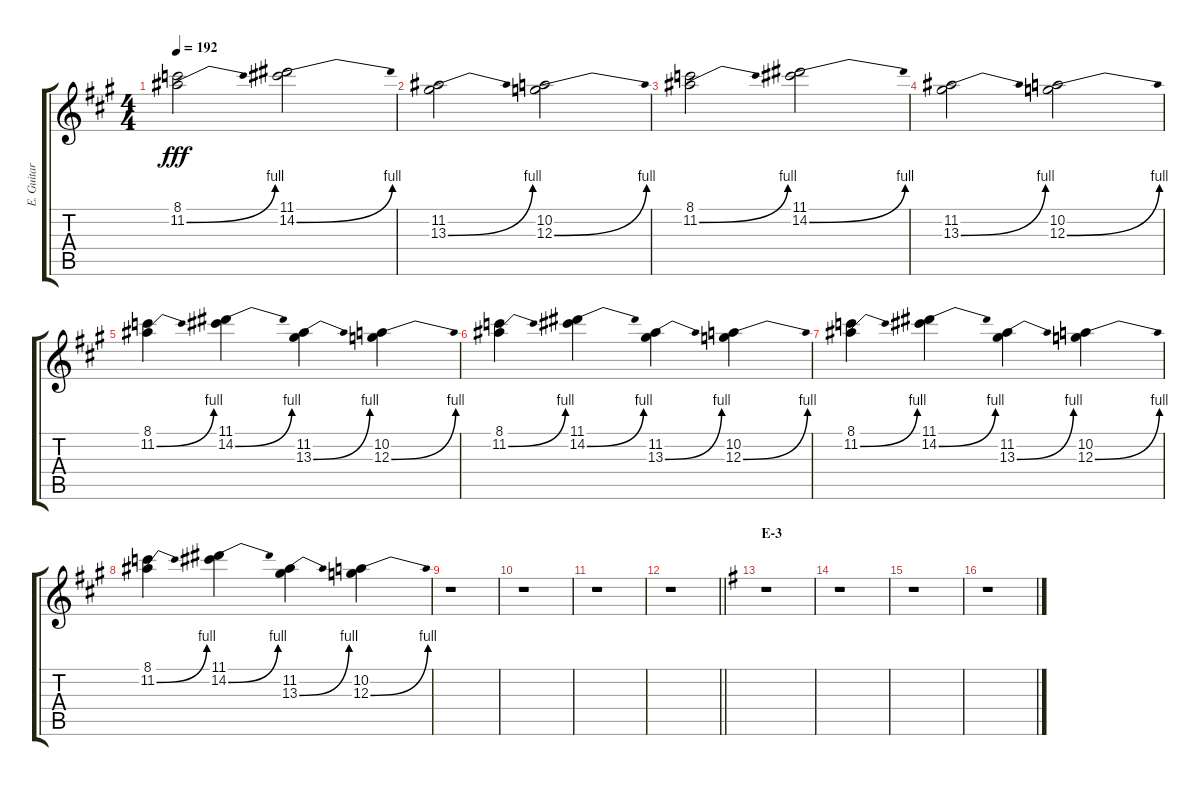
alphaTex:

\track ("E. Guitar III" "E. Guitar ") {instrument overdrivenguitar}
\staff {score tabs}
\tuning (E4 B3 G3 D3 A2 E2) {hide}
\ts (4 4)
\tempo 192
\clef g2
\ks a
(8.1 11.2{be (bend 0 0 60 4)}).2{dy fff} (11.1 14.2{be (bend 0 0 60 4)}).2 |
(11.2 13.3{be (bend 0 0 60 4)}).2 (10.2 12.3{be (bend 0 0 60 4)}).2 |
(8.1 11.2{be (bend 0 0 60 4)}).2 (11.1 14.2{be (bend 0 0 60 4)}).2 |
(11.2 13.3{be (bend 0 0 60 4)}).2 (10.2 12.3{be (bend 0 0 60 4)}).2 |
(8.1 11.2{be (bend 0 0 60 4)}).4 (11.1 14.2{be (bend 0 0 60 4)}).4 (11.2 13.3{be (bend 0 0 60 4)}).4 (10.2 12.3{be (bend 0 0 60 4)}).4 |
(8.1 11.2{be (bend 0 0 60 4)}).4 (11.1 14.2{be (bend 0 0 60 4)}).4 (11.2 13.3{be (bend 0 0 60 4)}).4 (10.2 12.3{be (bend 0 0 60 4)}).4 |
(8.1 11.2{be (bend 0 0 60 4)}).4 (11.1 14.2{be (bend 0 0 60 4)}).4 (11.2 13.3{be (bend 0 0 60 4)}).4 (10.2 12.3{be (bend 0 0 60 4)}).4 |
(8.1 11.2{be (bend 0 0 60 4)}).4 (11.1 14.2{be (bend 0 0 60 4)}).4 (11.2 13.3{be (bend 0 0 60 4)}).4 (10.2 12.3{be (bend 0 0 60 4)}).4 |
r.1 |
r.1 |
r.1 |
\barLineRight lightlight
r.1 |
\section ("" "E-3")
\ks g
r.1 |
r.1 |
r.1 |
r.1
